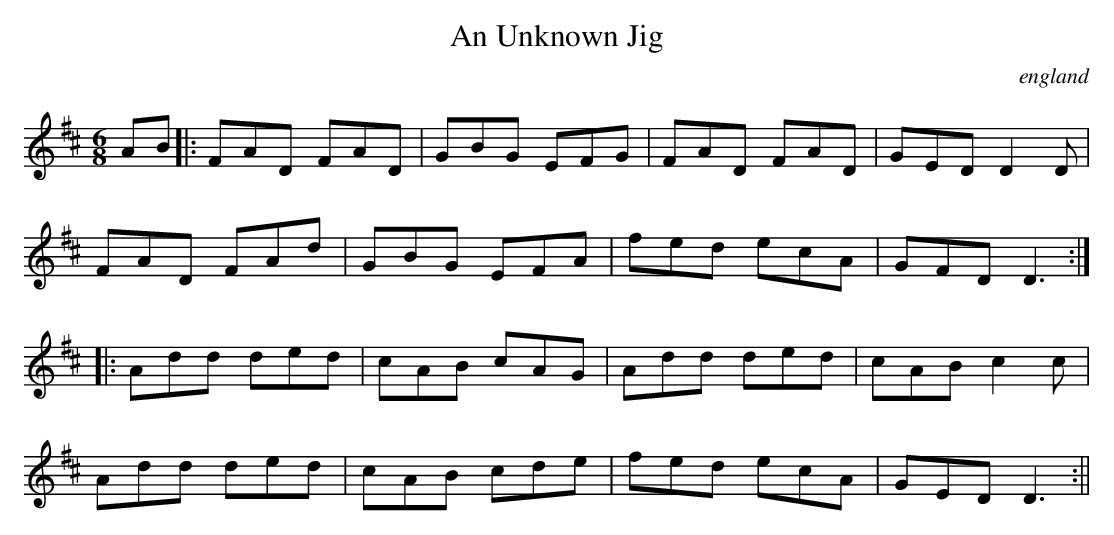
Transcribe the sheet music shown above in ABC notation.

X:1
T:Unknown Jig, An
O:england
M:6/8
L:1/8
K:D
AB|:FAD FAD|GBG EFG|FAD FAD|GED D2D|
FAD FAd|GBG EFA|fed ecA|GFD D3:|
|:Add ded|cAB cAG|Add ded|cAB c2c|
Add ded|cAB cde|fed ecA|GED D3:||
